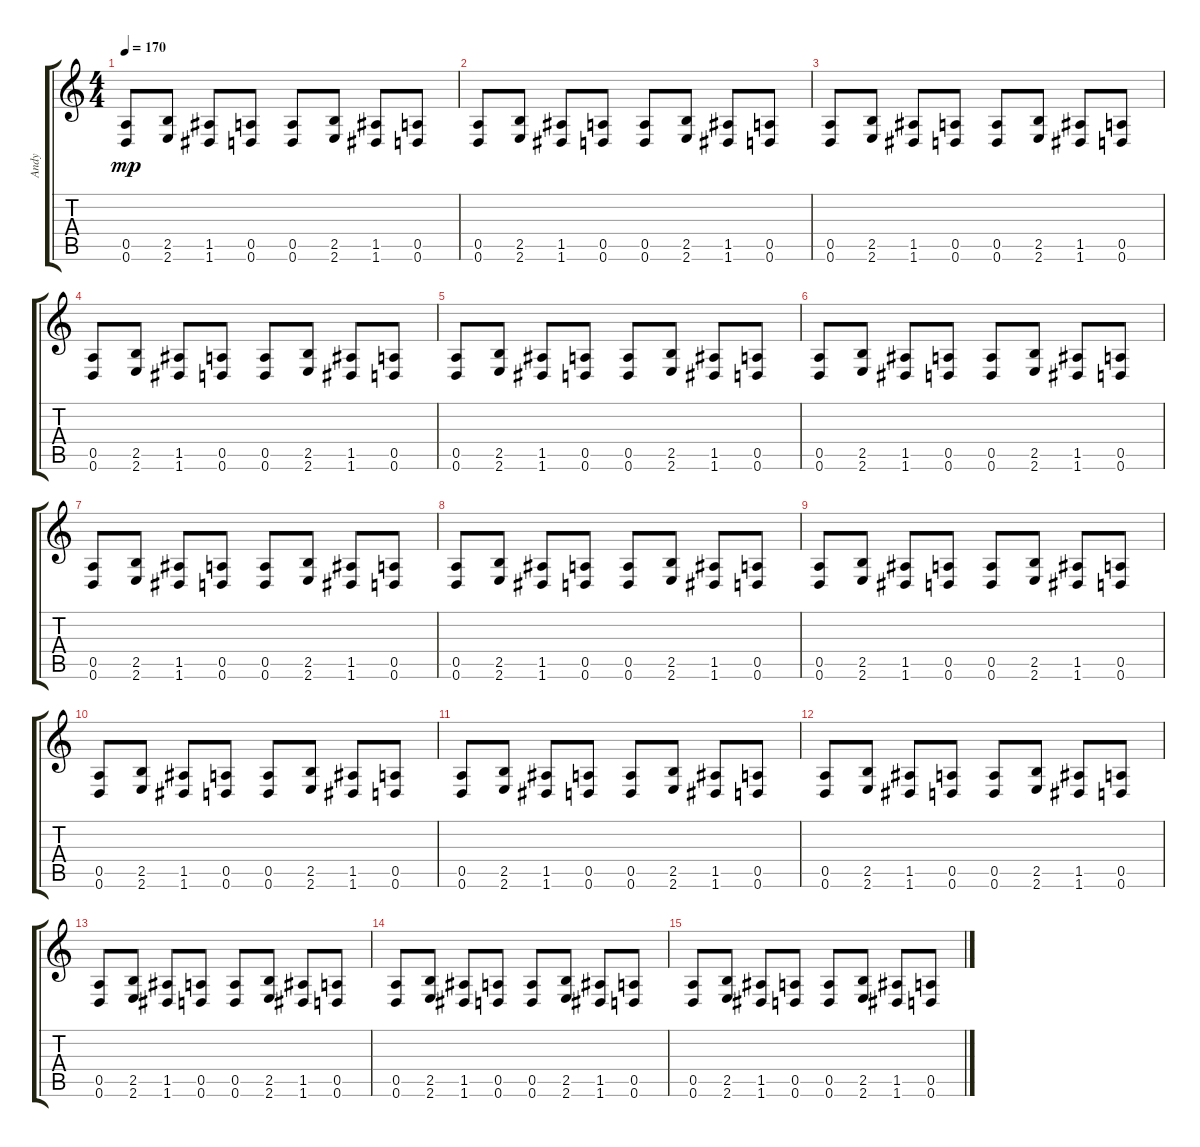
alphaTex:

\track ("Andy" "Andy") {instrument distortionguitar}
\staff {score tabs}
\tuning (E4 B3 G3 D3 A2 D2) {hide}
\ts (4 4)
\tempo 170
\clef g2
\ks c
(0.5 0.6).8{dy mp} (2.5 2.6).8 (1.5 1.6).8 (0.5 0.6).8 (0.5 0.6).8 (2.5 2.6).8 (1.5 1.6).8 (0.5 0.6).8 |
(0.5 0.6).8 (2.5 2.6).8 (1.5 1.6).8 (0.5 0.6).8 (0.5 0.6).8 (2.5 2.6).8 (1.5 1.6).8 (0.5 0.6).8 |
(0.5 0.6).8 (2.5 2.6).8 (1.5 1.6).8 (0.5 0.6).8 (0.5 0.6).8 (2.5 2.6).8 (1.5 1.6).8 (0.5 0.6).8 |
(0.5 0.6).8 (2.5 2.6).8 (1.5 1.6).8 (0.5 0.6).8 (0.5 0.6).8 (2.5 2.6).8 (1.5 1.6).8 (0.5 0.6).8 |
(0.5 0.6).8 (2.5 2.6).8 (1.5 1.6).8 (0.5 0.6).8 (0.5 0.6).8 (2.5 2.6).8 (1.5 1.6).8 (0.5 0.6).8 |
(0.5 0.6).8 (2.5 2.6).8 (1.5 1.6).8 (0.5 0.6).8 (0.5 0.6).8 (2.5 2.6).8 (1.5 1.6).8 (0.5 0.6).8 |
(0.5 0.6).8 (2.5 2.6).8 (1.5 1.6).8 (0.5 0.6).8 (0.5 0.6).8 (2.5 2.6).8 (1.5 1.6).8 (0.5 0.6).8 |
(0.5 0.6).8{volume 13} (2.5 2.6).8 (1.5 1.6).8 (0.5 0.6).8 (0.5 0.6).8 (2.5 2.6).8 (1.5 1.6).8 (0.5 0.6).8 |
(0.5 0.6).8 (2.5 2.6).8 (1.5 1.6).8 (0.5 0.6).8 (0.5 0.6).8 (2.5 2.6).8 (1.5 1.6).8 (0.5 0.6).8 |
(0.5 0.6).8 (2.5 2.6).8 (1.5 1.6).8 (0.5 0.6).8 (0.5 0.6).8 (2.5 2.6).8 (1.5 1.6).8 (0.5 0.6).8 |
(0.5 0.6).8 (2.5 2.6).8 (1.5 1.6).8 (0.5 0.6).8 (0.5 0.6).8 (2.5 2.6).8 (1.5 1.6).8 (0.5 0.6).8 |
(0.5 0.6).8 (2.5 2.6).8 (1.5 1.6).8 (0.5 0.6).8 (0.5 0.6).8 (2.5 2.6).8 (1.5 1.6).8 (0.5 0.6).8 |
(0.5 0.6).8 (2.5 2.6).8 (1.5 1.6).8 (0.5 0.6).8 (0.5 0.6).8 (2.5 2.6).8 (1.5 1.6).8 (0.5 0.6).8 |
(0.5 0.6).8 (2.5 2.6).8 (1.5 1.6).8 (0.5 0.6).8 (0.5 0.6).8 (2.5 2.6).8 (1.5 1.6).8 (0.5 0.6).8 |
(0.5 0.6).8 (2.5 2.6).8 (1.5 1.6).8 (0.5 0.6).8 (0.5 0.6).8 (2.5 2.6).8 (1.5 1.6).8 (0.5 0.6).8
